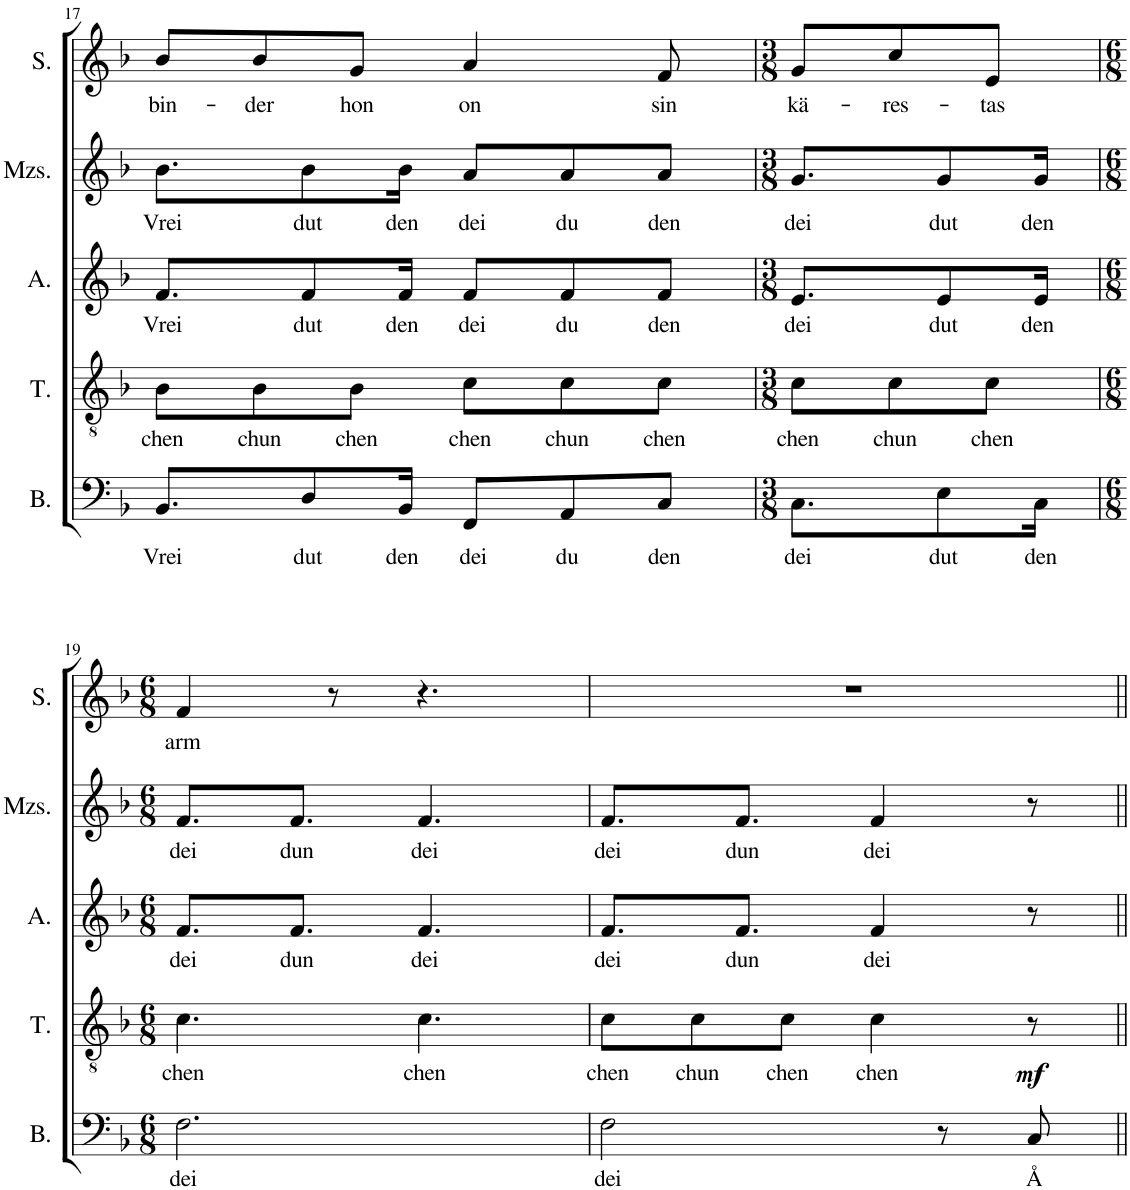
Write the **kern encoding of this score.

**kern	**text	**dynam	**kern	**text	**kern	**text	**kern	**text	**kern	**text
*part5	*part5	*part5	*part4	*part4	*part3	*part3	*part2	*part2	*part1	*part1
*staff5	*staff5	*staff5	*staff4	*staff4	*staff3	*staff3	*staff2	*staff2	*staff1	*staff1
*I"Bass	*	*	*I"Tenor	*	*I"Alto	*	*I"Mezzo-soprano	*	*I"Soprano	*
*I'B.	*	*	*I'T.	*	*I'A.	*	*I'Mzs.	*	*I'S.	*
!!LO:PB:g=z
*clefF4	*	*	*clefGv2	*	*clefG2	*	*clefG2	*	*clefG2	*
*k[b-]	*	*	*k[b-]	*	*k[b-]	*	*k[b-]	*	*k[b-]	*
*M6/8	*	*	*M6/8	*	*M6/8	*	*M6/8	*	*M6/8	*
=17	=17	=17	=17	=17	=17	=17	=17	=17	=17	=17
!	!LO:LY:b	!	!	!LO:LY:b	!	!LO:LY:b	!	!LO:LY:b	!	!LO:LY:b
8.BB-/L	Vrei	.	8B-\L	chen	8.f/L	Vrei	8.b-\L	Vrei	8b-/L	bin-
!	!	!	!	!LO:LY:b	!	!	!	!	!	!LO:LY:b
.	.	.	8B-\	chun	.	.	.	.	8b-/	-der
!	!LO:LY:b	!	!	!	!	!LO:LY:b	!	!LO:LY:b	!	!
8D/	dut	.	.	.	8f/	dut	8b-\	dut	.	.
!	!	!	!	!LO:LY:b	!	!	!	!	!	!LO:LY:b
.	.	.	8B-\J	chen	.	.	.	.	8g/J	hon
!	!LO:LY:b	!	!	!	!	!LO:LY:b	!	!LO:LY:b	!	!
16BB-/Jk	den	.	.	.	16f/Jk	den	16b-\Jk	den	.	.
!	!LO:LY:b	!	!	!LO:LY:b	!	!LO:LY:b	!	!LO:LY:b	!	!LO:LY:b
8FF/L	dei	.	8c\L	chen	8f/L	dei	8a/L	dei	4a/	on
!	!LO:LY:b	!	!	!LO:LY:b	!	!LO:LY:b	!	!LO:LY:b	!	!
8AA/	du	.	8c\	chun	8f/	du	8a/	du	.	.
!	!LO:LY:b	!	!	!LO:LY:b	!	!LO:LY:b	!	!LO:LY:b	!	!LO:LY:b
8C/J	den	.	8c\J	chen	8f/J	den	8a/J	den	8f/	sin
=18	=18	=18	=18	=18	=18	=18	=18	=18	=18	=18
*M3/8	*	*	*M3/8	*	*M3/8	*	*M3/8	*	*M3/8	*
!	!LO:LY:b	!	!	!LO:LY:b	!	!LO:LY:b	!	!LO:LY:b	!	!LO:LY:b
8.C\L	dei	.	8c\L	chen	8.e/L	dei	8.g/L	dei	8g/L	kä-
!	!	!	!	!LO:LY:b	!	!	!	!	!	!LO:LY:b
.	.	.	8c\	chun	.	.	.	.	8cc/	-res-
!	!LO:LY:b	!	!	!	!	!LO:LY:b	!	!LO:LY:b	!	!
8E\	dut	.	.	.	8e/	dut	8g/	dut	.	.
!	!	!	!	!LO:LY:b	!	!	!	!	!	!LO:LY:b
.	.	.	8c\J	chen	.	.	.	.	8e/J	-tas
!	!LO:LY:b	!	!	!	!	!LO:LY:b	!	!LO:LY:b	!	!
16C\Jk	den	.	.	.	16e/Jk	den	16g/Jk	den	.	.
!!LO:LB:g=z
=19	=19	=19	=19	=19	=19	=19	=19	=19	=19	=19
*M6/8	*	*	*M6/8	*	*M6/8	*	*M6/8	*	*M6/8	*
!	!LO:LY:b	!	!	!LO:LY:b	!	!LO:LY:b	!	!LO:LY:b	!	!LO:LY:b
2.F\	dei	.	4.c\	chen	8.f/L	dei	8.f/L	dei	4f/	arm
!	!	!	!	!	!	!LO:LY:b	!	!LO:LY:b	!	!
.	.	.	.	.	8.f/J	dun	8.f/J	dun	.	.
.	.	.	.	.	.	.	.	.	8r	.
!	!	!	!	!LO:LY:b	!	!LO:LY:b	!	!LO:LY:b	!	!
.	.	.	4.c\	chen	4.f/	dei	4.f/	dei	4.r	.
=20	=20	=20	=20	=20	=20	=20	=20	=20	=20	=20
!	!LO:LY:b	!	!	!LO:LY:b	!	!LO:LY:b	!	!LO:LY:b	!	!
2F\	dei	.	8c\L	chen	8.f/L	dei	8.f/L	dei	2.r	.
!	!	!	!	!LO:LY:b	!	!	!	!	!	!
.	.	.	8c\	chun	.	.	.	.	.	.
!	!	!	!	!	!	!LO:LY:b	!	!LO:LY:b	!	!
.	.	.	.	.	8.f/J	dun	8.f/J	dun	.	.
!	!	!	!	!LO:LY:b	!	!	!	!	!	!
.	.	.	8c\J	chen	.	.	.	.	.	.
!	!	!	!	!LO:LY:b	!	!LO:LY:b	!	!LO:LY:b	!	!
.	.	.	4c\	chen	4f/	dei	4f/	dei	.	.
8r	.	.	.	.	.	.	.	.	.	.
!	!LO:LY:b	!LO:DY:a	!	!	!	!	!	!	!	!
8C/	Å	mf	8r	.	8r	.	8r	.	.	.
=||	=||	=||	=||	=||	=||	=||	=||	=||	=||	=||
*-	*-	*-	*-	*-	*-	*-	*-	*-	*-	*-
